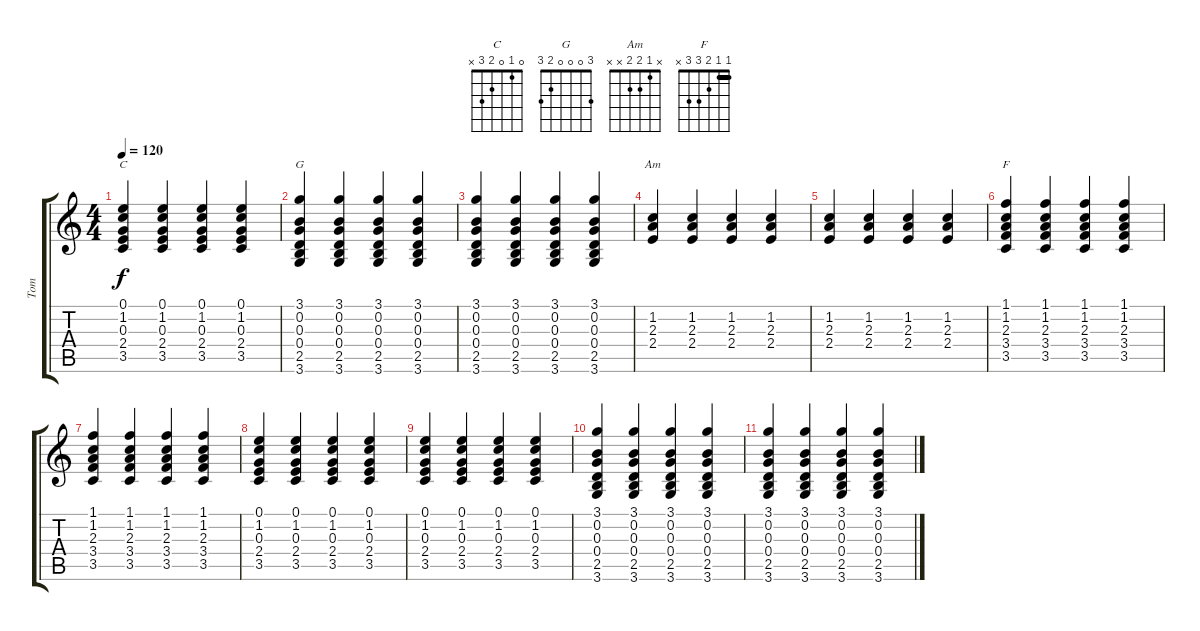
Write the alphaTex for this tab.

\track ("Tom" "Tom") {instrument acousticguitarsteel}
\staff {score tabs}
\tuning (E4 B3 G3 D3 A2 E2) {hide}
\chord ("C" 0 1 0 2 3 x)
\chord ("G" 3 0 0 0 2 3)
\chord ("Am" x 1 2 2 x x)
\chord ("F" 1 1 2 3 3 x) {barre 1}
\ts (4 4)
\tempo 120
\clef g2
\ks c
(0.1 1.2 0.3 2.4 3.5).4{ch "C" dy f} (0.1 1.2 0.3 2.4 3.5).4 (0.1 1.2 0.3 2.4 3.5).4 (0.1 1.2 0.3 2.4 3.5).4 |
(3.1 0.2 0.3 0.4 2.5 3.6).4{ch "G"} (3.1 0.2 0.3 0.4 2.5 3.6).4 (3.1 0.2 0.3 0.4 2.5 3.6).4 (3.1 0.2 0.3 0.4 2.5 3.6).4 |
(3.1 0.2 0.3 0.4 2.5 3.6).4 (3.1 0.2 0.3 0.4 2.5 3.6).4 (3.1 0.2 0.3 0.4 2.5 3.6).4 (3.1 0.2 0.3 0.4 2.5 3.6).4 |
(1.2 2.3 2.4).4{ch "Am"} (1.2 2.3 2.4).4 (1.2 2.3 2.4).4 (1.2 2.3 2.4).4 |
(1.2 2.3 2.4).4 (1.2 2.3 2.4).4 (1.2 2.3 2.4).4 (1.2 2.3 2.4).4 |
(1.1 1.2 2.3 3.4 3.5).4{ch "F"} (1.1 1.2 2.3 3.4 3.5).4 (1.1 1.2 2.3 3.4 3.5).4 (1.1 1.2 2.3 3.4 3.5).4 |
(1.1 1.2 2.3 3.4 3.5).4 (1.1 1.2 2.3 3.4 3.5).4 (1.1 1.2 2.3 3.4 3.5).4 (1.1 1.2 2.3 3.4 3.5).4 |
(0.1 1.2 0.3 2.4 3.5).4 (0.1 1.2 0.3 2.4 3.5).4 (0.1 1.2 0.3 2.4 3.5).4 (0.1 1.2 0.3 2.4 3.5).4 |
(0.1 1.2 0.3 2.4 3.5).4 (0.1 1.2 0.3 2.4 3.5).4 (0.1 1.2 0.3 2.4 3.5).4 (0.1 1.2 0.3 2.4 3.5).4 |
(3.1 0.2 0.3 0.4 2.5 3.6).4 (3.1 0.2 0.3 0.4 2.5 3.6).4 (3.1 0.2 0.3 0.4 2.5 3.6).4 (3.1 0.2 0.3 0.4 2.5 3.6).4 |
(3.1 0.2 0.3 0.4 2.5 3.6).4 (3.1 0.2 0.3 0.4 2.5 3.6).4 (3.1 0.2 0.3 0.4 2.5 3.6).4 (3.1 0.2 0.3 0.4 2.5 3.6).4
